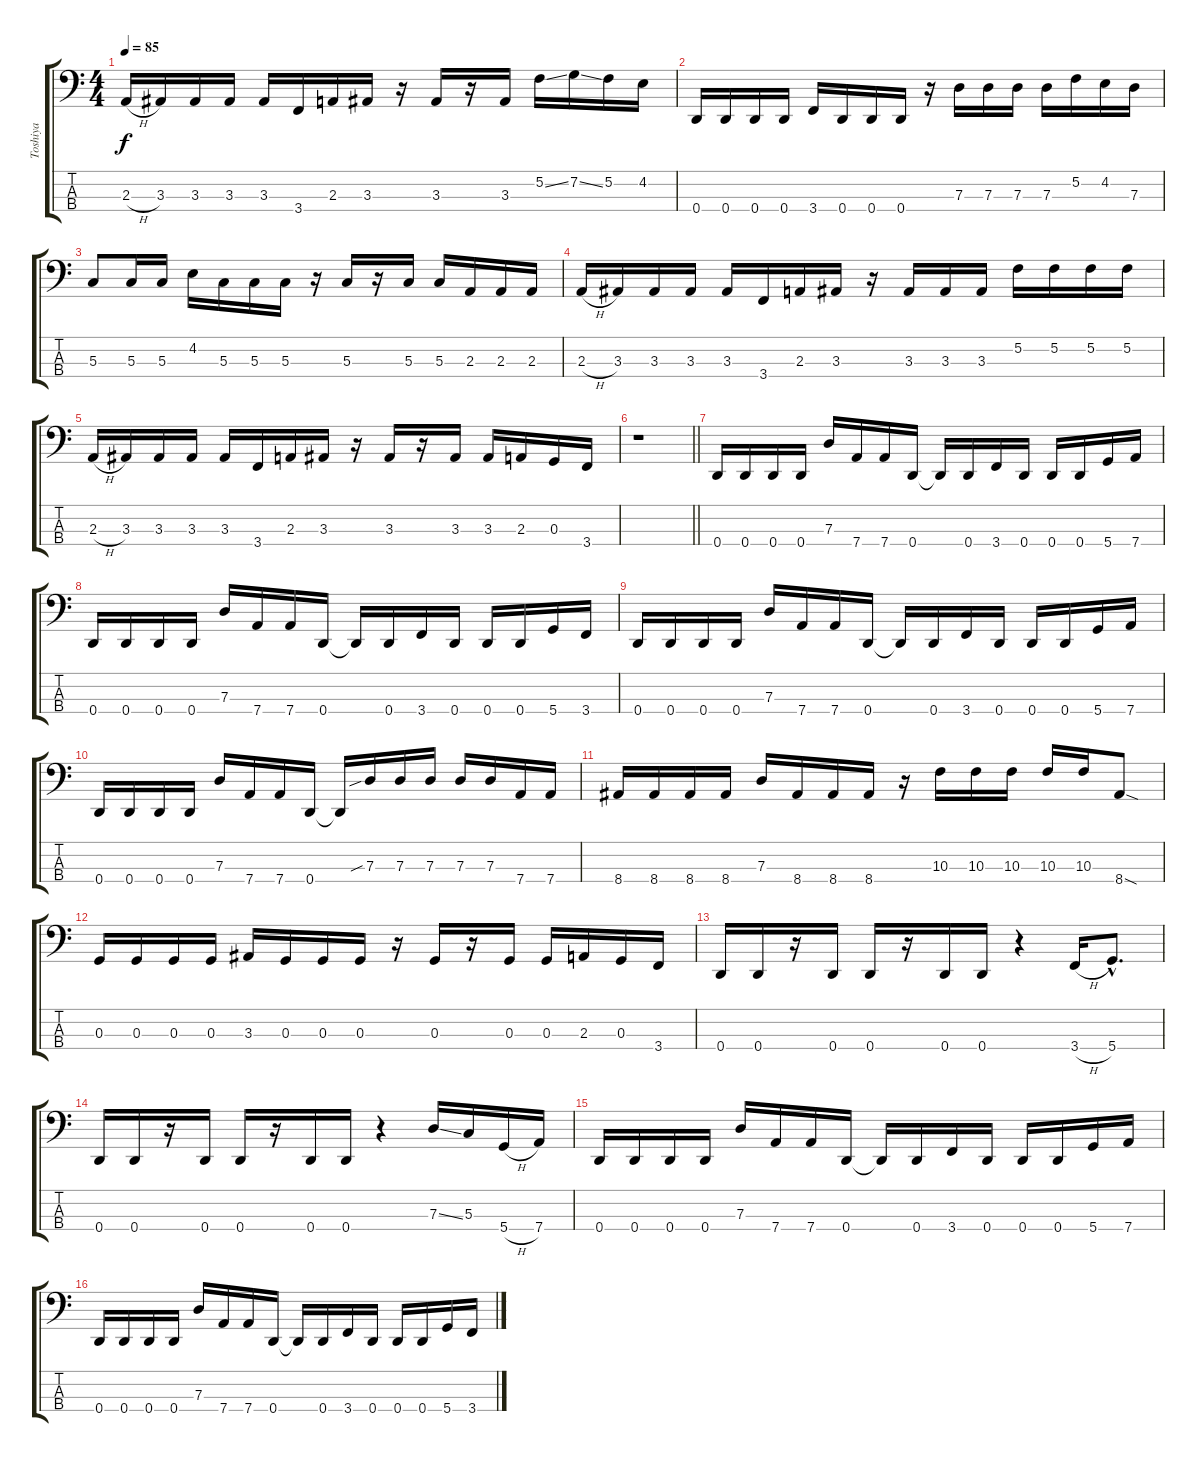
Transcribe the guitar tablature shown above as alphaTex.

\track ("Toshiya" "Toshiya") {instrument electricbasspick}
\staff {score tabs}
\tuning (F2 C2 G1 D1) {hide}
\ts (4 4)
\tempo 85
\clef f4
\ks c
2.3{h}.16{dy f} 3.3.16 3.3.16 3.3.16 3.3.16 3.4.16 2.3.16 3.3.16 r.16 3.3.16 r.16 3.3.16 5.2{ss}.16 7.2{ss}.16 5.2.16 4.2.16 |
0.4.16 0.4.16 0.4.16 0.4.16 3.4.16 0.4.16 0.4.16 0.4.16 r.16 7.3.16 7.3.16 7.3.16 7.3.16 5.2.16 4.2.16 7.3.16 |
5.3.8 5.3.16 5.3.16 4.2.16 5.3.16 5.3.16 5.3.16 r.16 5.3.16 r.16 5.3.16 5.3.16 2.3.16 2.3.16 2.3.16 |
2.3{h}.16 3.3.16 3.3.16 3.3.16 3.3.16 3.4.16 2.3.16 3.3.16 r.16 3.3.16 3.3.16 3.3.16 5.2.16 5.2.16 5.2.16 5.2.16 |
2.3{h}.16 3.3.16 3.3.16 3.3.16 3.3.16 3.4.16 2.3.16 3.3.16 r.16 3.3.16 r.16 3.3.16 3.3.16 2.3.16 0.3.16 3.4.16 |
\barLineRight lightlight
r.1 |
0.4.16 0.4.16 0.4.16 0.4.16 7.3.16 7.4.16 7.4.16 0.4.16 0.4{t}.16 0.4.16 3.4.16 0.4.16 0.4.16 0.4.16 5.4.16 7.4.16 |
0.4.16 0.4.16 0.4.16 0.4.16 7.3.16 7.4.16 7.4.16 0.4.16 0.4{t}.16 0.4.16 3.4.16 0.4.16 0.4.16 0.4.16 5.4.16 3.4.16 |
0.4.16 0.4.16 0.4.16 0.4.16 7.3.16 7.4.16 7.4.16 0.4.16 0.4{t}.16 0.4.16 3.4.16 0.4.16 0.4.16 0.4.16 5.4.16 7.4.16 |
0.4.16 0.4.16 0.4.16 0.4.16 7.3.16 7.4.16 7.4.16 0.4.16 0.4{t}.16 7.3{sib}.16 7.3.16 7.3.16 7.3.16 7.3.16 7.4.16 7.4.16 |
8.4.16 8.4.16 8.4.16 8.4.16 7.3.16 8.4.16 8.4.16 8.4.16 r.16 10.3.16 10.3.16 10.3.16 10.3.16 10.3.16 8.4{sod}.8 |
0.3.16 0.3.16 0.3.16 0.3.16 3.3.16 0.3.16 0.3.16 0.3.16 r.16 0.3.16 r.16 0.3.16 0.3.16 2.3.16 0.3.16 3.4.16 |
0.4.16 0.4.16 r.16 0.4.16 0.4.16 r.16 0.4.16 0.4.16 r.4 3.4{h}.16 5.4{hac}.8{d} |
0.4.16 0.4.16 r.16 0.4.16 0.4.16 r.16 0.4.16 0.4.16 r.4 7.3{ss}.16 5.3.16 5.4{h}.16 7.4.16 |
0.4.16 0.4.16 0.4.16 0.4.16 7.3.16 7.4.16 7.4.16 0.4.16 0.4{t}.16 0.4.16 3.4.16 0.4.16 0.4.16 0.4.16 5.4.16 7.4.16 |
0.4.16 0.4.16 0.4.16 0.4.16 7.3.16 7.4.16 7.4.16 0.4.16 0.4{t}.16 0.4.16 3.4.16 0.4.16 0.4.16 0.4.16 5.4.16 3.4.16
